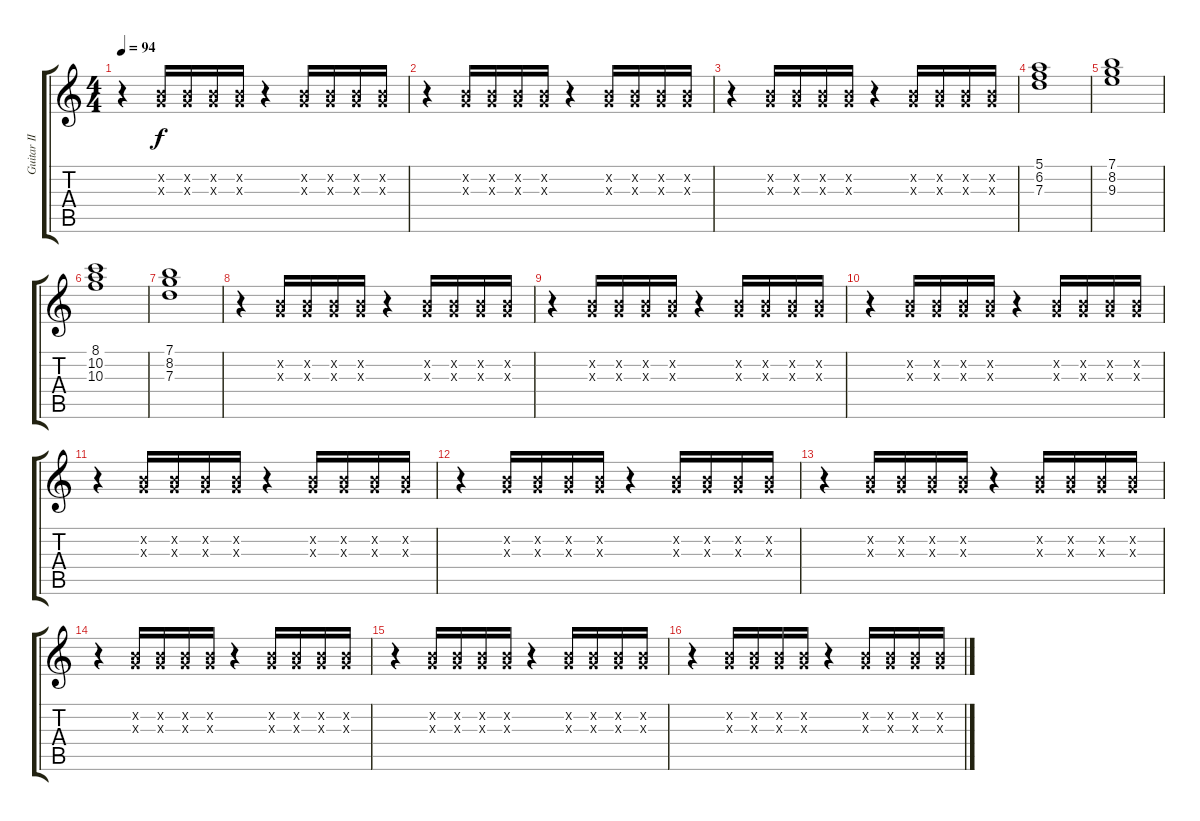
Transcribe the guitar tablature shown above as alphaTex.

\track ("Guitar II" "Guitar II") {instrument electricguitarclean}
\staff {score tabs}
\tuning (E4 B3 G3 D3 A2 E2) {hide}
\ts (4 4)
\tempo 94
\clef g2
\ks c
r.4{dy f} (0.2{x} 0.3{x}).16 (0.2{x} 0.3{x}).16 (0.2{x} 0.3{x}).16 (0.2{x} 0.3{x}).16 r.4 (0.2{x} 0.3{x}).16 (0.2{x} 0.3{x}).16 (0.2{x} 0.3{x}).16 (0.2{x} 0.3{x}).16 |
r.4 (0.2{x} 0.3{x}).16 (0.2{x} 0.3{x}).16 (0.2{x} 0.3{x}).16 (0.2{x} 0.3{x}).16 r.4 (0.2{x} 0.3{x}).16 (0.2{x} 0.3{x}).16 (0.2{x} 0.3{x}).16 (0.2{x} 0.3{x}).16 |
r.4 (0.2{x} 0.3{x}).16 (0.2{x} 0.3{x}).16 (0.2{x} 0.3{x}).16 (0.2{x} 0.3{x}).16 r.4 (0.2{x} 0.3{x}).16 (0.2{x} 0.3{x}).16 (0.2{x} 0.3{x}).16 (0.2{x} 0.3{x}).16 |
(5.1 6.2 7.3).1 |
(7.1 8.2 9.3).1 |
(8.1 10.2 10.3).1 |
(7.1 8.2 7.3).1 |
r.4 (0.2{x} 0.3{x}).16 (0.2{x} 0.3{x}).16 (0.2{x} 0.3{x}).16 (0.2{x} 0.3{x}).16 r.4 (0.2{x} 0.3{x}).16 (0.2{x} 0.3{x}).16 (0.2{x} 0.3{x}).16 (0.2{x} 0.3{x}).16 |
r.4 (0.2{x} 0.3{x}).16 (0.2{x} 0.3{x}).16 (0.2{x} 0.3{x}).16 (0.2{x} 0.3{x}).16 r.4 (0.2{x} 0.3{x}).16 (0.2{x} 0.3{x}).16 (0.2{x} 0.3{x}).16 (0.2{x} 0.3{x}).16 |
r.4 (0.2{x} 0.3{x}).16 (0.2{x} 0.3{x}).16 (0.2{x} 0.3{x}).16 (0.2{x} 0.3{x}).16 r.4 (0.2{x} 0.3{x}).16 (0.2{x} 0.3{x}).16 (0.2{x} 0.3{x}).16 (0.2{x} 0.3{x}).16 |
r.4 (0.2{x} 0.3{x}).16 (0.2{x} 0.3{x}).16 (0.2{x} 0.3{x}).16 (0.2{x} 0.3{x}).16 r.4 (0.2{x} 0.3{x}).16 (0.2{x} 0.3{x}).16 (0.2{x} 0.3{x}).16 (0.2{x} 0.3{x}).16 |
r.4 (0.2{x} 0.3{x}).16 (0.2{x} 0.3{x}).16 (0.2{x} 0.3{x}).16 (0.2{x} 0.3{x}).16 r.4 (0.2{x} 0.3{x}).16 (0.2{x} 0.3{x}).16 (0.2{x} 0.3{x}).16 (0.2{x} 0.3{x}).16 |
r.4 (0.2{x} 0.3{x}).16 (0.2{x} 0.3{x}).16 (0.2{x} 0.3{x}).16 (0.2{x} 0.3{x}).16 r.4 (0.2{x} 0.3{x}).16 (0.2{x} 0.3{x}).16 (0.2{x} 0.3{x}).16 (0.2{x} 0.3{x}).16 |
r.4 (0.2{x} 0.3{x}).16 (0.2{x} 0.3{x}).16 (0.2{x} 0.3{x}).16 (0.2{x} 0.3{x}).16 r.4 (0.2{x} 0.3{x}).16 (0.2{x} 0.3{x}).16 (0.2{x} 0.3{x}).16 (0.2{x} 0.3{x}).16 |
r.4 (0.2{x} 0.3{x}).16 (0.2{x} 0.3{x}).16 (0.2{x} 0.3{x}).16 (0.2{x} 0.3{x}).16 r.4 (0.2{x} 0.3{x}).16 (0.2{x} 0.3{x}).16 (0.2{x} 0.3{x}).16 (0.2{x} 0.3{x}).16 |
r.4 (0.2{x} 0.3{x}).16 (0.2{x} 0.3{x}).16 (0.2{x} 0.3{x}).16 (0.2{x} 0.3{x}).16 r.4 (0.2{x} 0.3{x}).16 (0.2{x} 0.3{x}).16 (0.2{x} 0.3{x}).16 (0.2{x} 0.3{x}).16
